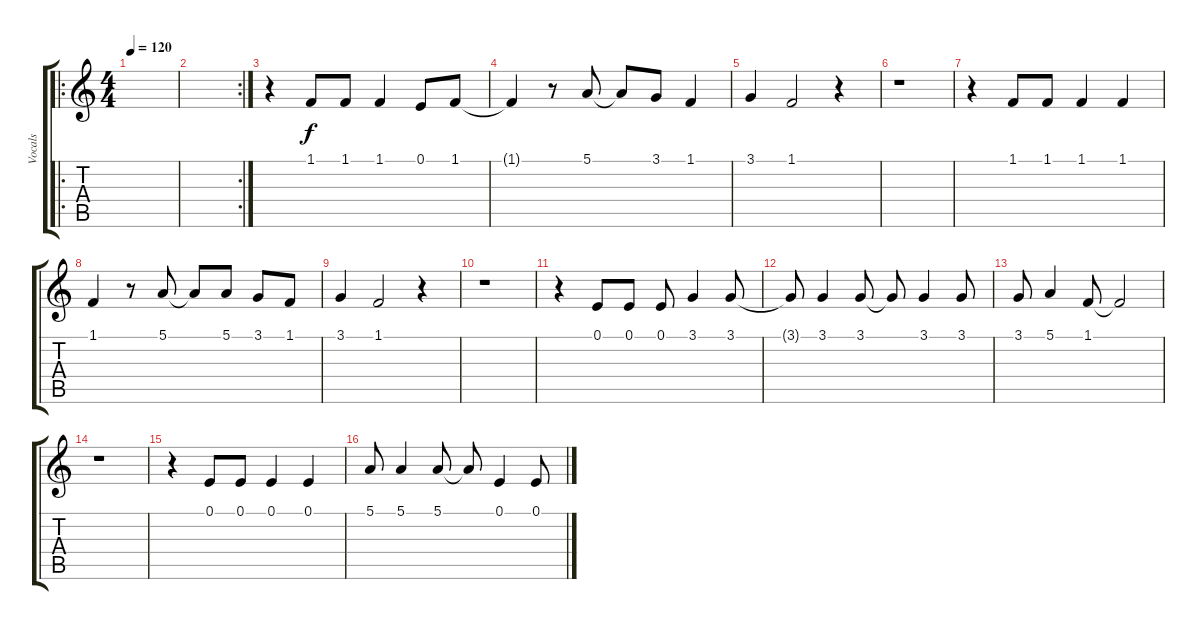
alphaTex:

\track ("Vocals" "Vocals") {instrument voiceoohs}
\staff {score tabs}
\tuning (E4 B3 G3 D3 A2 E2) {hide}
\ro
\ts (4 4)
\tempo 120
\clef g2
\ks c
|
\rc 2
|
r.4 1.1.8 1.1.8 1.1.4 0.1.8 1.1.8 |
1.1{t}.4 r.8 5.1.8 5.1{t}.8 3.1.8 1.1.4 |
3.1.4 1.1.2 r.4 |
r.1 |
r.4 1.1.8 1.1.8 1.1.4 1.1.4 |
1.1.4 r.8 5.1.8 5.1{t}.8 5.1.8 3.1.8 1.1.8 |
3.1.4 1.1.2 r.4 |
r.1 |
r.4 0.1.8 0.1.8 0.1.8 3.1.4 3.1.8 |
3.1{t}.8 3.1.4 3.1.8 3.1{t}.8 3.1.4 3.1.8 |
3.1.8 5.1.4 1.1.8 1.1{t}.2 |
r.1 |
r.4 0.1.8 0.1.8 0.1.4 0.1.4 |
5.1.8 5.1.4 5.1.8 5.1{t}.8 0.1.4 0.1.8
